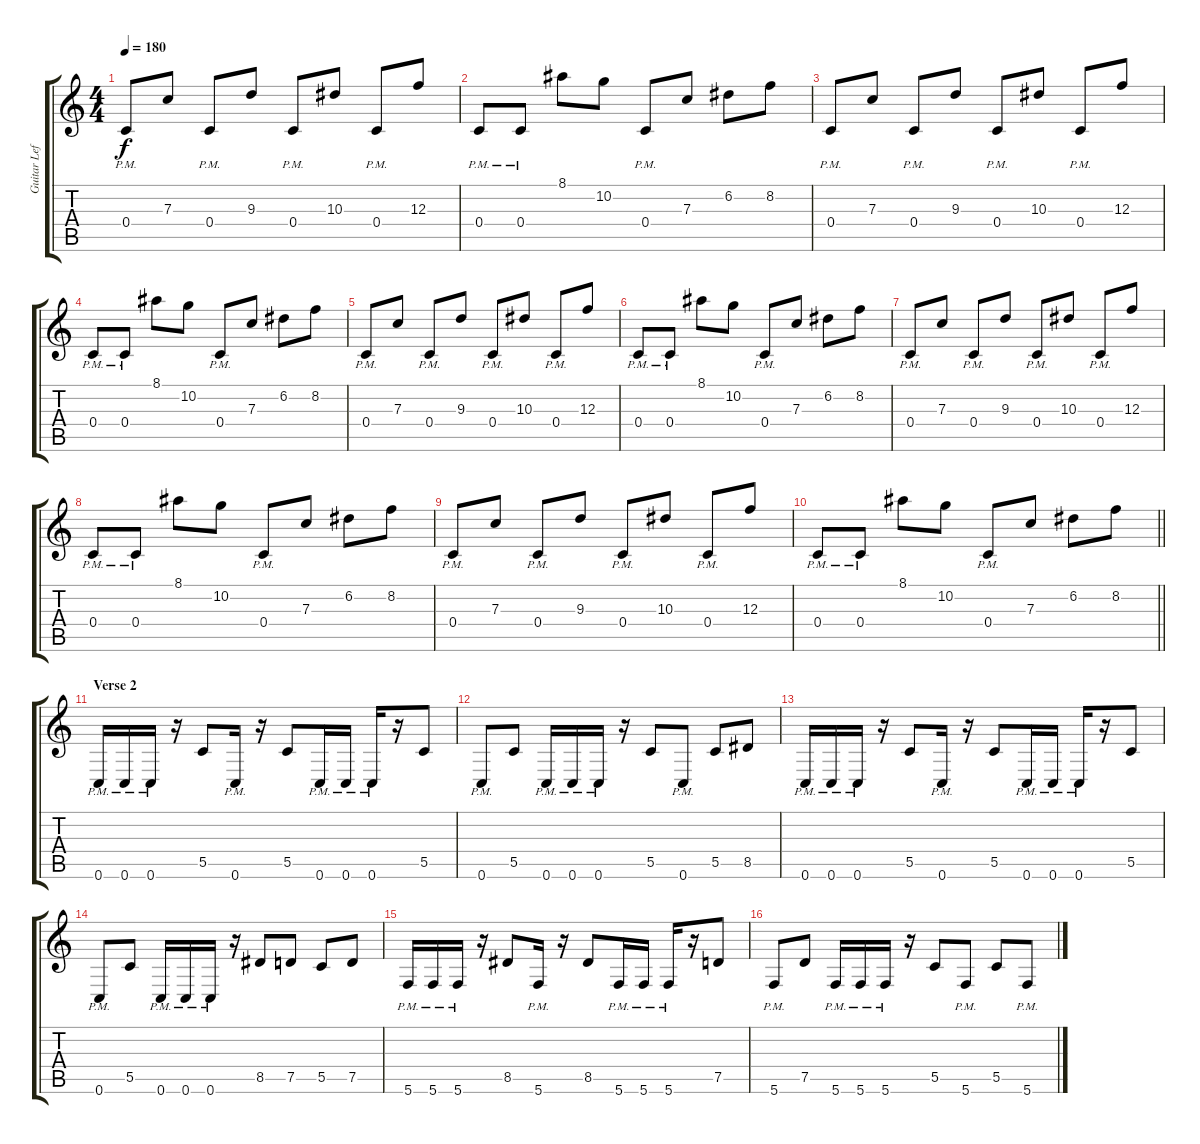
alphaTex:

\track ("Guitar Left" "Guitar Lef") {instrument distortionguitar}
\staff {score tabs}
\tuning (D4 A3 F3 C3 G2 C2) {hide}
\ts (4 4)
\tempo 180
\clef g2
\ks c
0.4{pm}.8{dy f} 7.3.8 0.4{pm}.8 9.3.8 0.4{pm}.8 10.3.8 0.4{pm}.8 12.3.8 |
0.4{pm}.8 0.4{pm}.8 8.1.8 10.2.8 0.4{pm}.8 7.3.8 6.2.8 8.2.8 |
0.4{pm}.8 7.3.8 0.4{pm}.8 9.3.8 0.4{pm}.8 10.3.8 0.4{pm}.8 12.3.8 |
0.4{pm}.8 0.4{pm}.8 8.1.8 10.2.8 0.4{pm}.8 7.3.8 6.2.8 8.2.8 |
0.4{pm}.8 7.3.8 0.4{pm}.8 9.3.8 0.4{pm}.8 10.3.8 0.4{pm}.8 12.3.8 |
0.4{pm}.8 0.4{pm}.8 8.1.8 10.2.8 0.4{pm}.8 7.3.8 6.2.8 8.2.8 |
0.4{pm}.8 7.3.8 0.4{pm}.8 9.3.8 0.4{pm}.8 10.3.8 0.4{pm}.8 12.3.8 |
0.4{pm}.8 0.4{pm}.8 8.1.8 10.2.8 0.4{pm}.8 7.3.8 6.2.8 8.2.8 |
0.4{pm}.8 7.3.8 0.4{pm}.8 9.3.8 0.4{pm}.8 10.3.8 0.4{pm}.8 12.3.8 |
\barLineRight lightlight
0.4{pm}.8 0.4{pm}.8 8.1.8 10.2.8 0.4{pm}.8 7.3.8 6.2.8 8.2.8 |
\section ("" "Verse 2")
0.6{pm}.16{instrument distortionguitar} 0.6{pm}.16 0.6{pm}.16 r.16 5.5.8 0.6{pm}.16 r.16 5.5.8 0.6{pm}.16{instrument distortionguitar} 0.6{pm}.16 0.6{pm}.16 r.16 5.5.8 |
0.6{pm}.8 5.5.8 0.6{pm}.16 0.6{pm}.16 0.6{pm}.16 r.16 5.5.8 0.6{pm}.8 5.5.8 8.5.8 |
0.6{pm}.16{instrument distortionguitar} 0.6{pm}.16 0.6{pm}.16 r.16 5.5.8 0.6{pm}.16 r.16 5.5.8 0.6{pm}.16{instrument distortionguitar} 0.6{pm}.16 0.6{pm}.16 r.16 5.5.8 |
0.6{pm}.8 5.5.8 0.6{pm}.16 0.6{pm}.16 0.6{pm}.16 r.16 8.5.8 7.5.8 5.5.8 7.5.8 |
5.6{pm}.16{instrument distortionguitar} 5.6{pm}.16 5.6{pm}.16 r.16 8.5.8 5.6{pm}.16 r.16 8.5.8 5.6{pm}.16{instrument distortionguitar} 5.6{pm}.16 5.6{pm}.16 r.16 7.5.8 |
5.6{pm}.8 7.5.8 5.6{pm}.16 5.6{pm}.16 5.6{pm}.16 r.16 5.5.8 5.6{pm}.8 5.5.8 5.6{pm}.8
